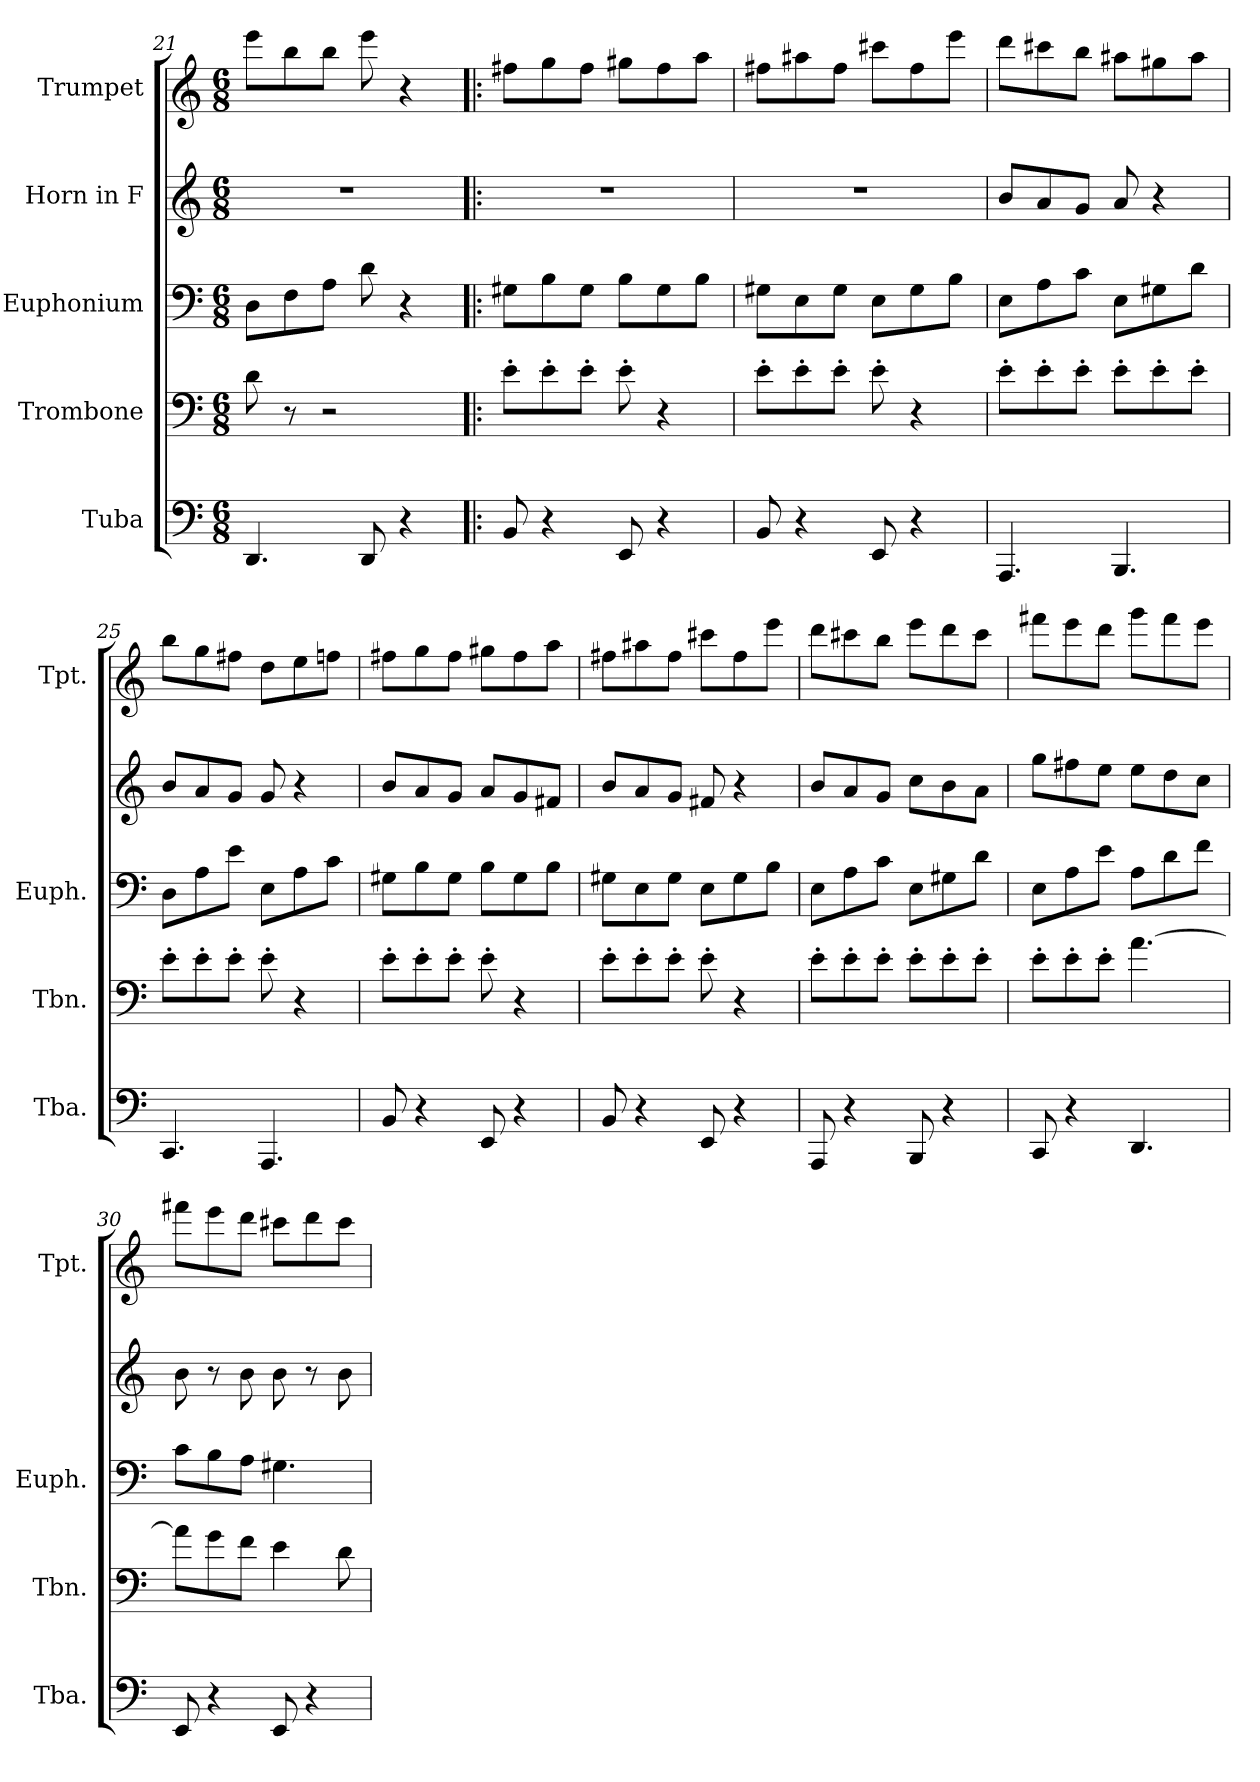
**kern	**kern	**kern	**kern	**kern
*part5	*part4	*part3	*part2	*part1
*staff5	*staff4	*staff3	*staff2	*staff1
*I"Tuba	*I"Trombone	*I"Euphonium	*I"Horn in F	*I"Trumpet
*I'Tba.	*I'Tbn.	*I'Euph.	*	*I'Tpt.
*clefF4	*clefF4	*clefF4	*clefG2	*clefG2
*	*	*	*ITrd4c7	*ITrd1c2
*k[]	*k[]	*k[]	*k[b-]	*k[b-e-]
*M6/8	*M6/8	*M6/8	*M6/8	*M6/8
=21	=21	=21	=21	=21
4.DD/	8d\	8D\L	2.r	8ddd\L
.	8r	8F\	.	8aa\
.	2r	8A\J	.	8aa\J
8DD/	.	8d\	.	8ddd\
4r	.	4r	.	4r
!!LO:LB:g=z
=22!|:	=22!|:	=22!|:	=22!|:	=22!|:
8BB/	8e'\L	8G#X\L	2.r	8een\L
4r	8e'\	8B\	.	8ff\
.	8e'\J	8G#\J	.	8ee\J
8EE/	8e'\	8B\L	.	8ff#X\L
4r	4r	8G#\	.	8ee\
.	.	8B\J	.	8gg\J
=23	=23	=23	=23	=23
8BB/	8e'\L	8G#X\L	2.r	8een\L
4r	8e'\	8E\	.	8gg#X\
.	8e'\J	8G#\J	.	8ee\J
8EE/	8e'\	8E\L	.	8bbn\L
4r	4r	8G#\	.	8ee\
.	.	8B\J	.	8ddd\J
=24	=24	=24	=24	=24
4.AAA/	8e'\L	8E\L	8e/L	8ccc\L
.	8e'\	8A\	8d/	8bbn\
.	8e'\J	8c\J	8c/J	8aa\J
4.BBB/	8e'\L	8E\L	8d/	8gg#X\L
.	8e'\	8G#X\	4r	8ff#X\
.	8e'\J	8d\J	.	8gg#\J
=25	=25	=25	=25	=25
4.CC/	8e'\L	8D\L	8e/L	8aa\L
.	8e'\	8A\	8d/	8ff\
.	8e'\J	8e\J	8c/J	8een\J
4.AAA/	8e'\	8E\L	8c/	8cc\L
.	4r	8A\	4r	8dd\
.	.	8c\J	.	8ee-X\J
!!LO:PB:g=z
=26	=26	=26	=26	=26
8BB/	8e'\L	8G#X\L	8e/L	8een\L
4r	8e'\	8B\	8d/	8ff\
.	8e'\J	8G#\J	8c/J	8ee\J
8EE/	8e'\	8B\L	8d/L	8ff#X\L
4r	4r	8G#\	8c/	8ee\
.	.	8B\J	8Bn/J	8gg\J
=27	=27	=27	=27	=27
8BB/	8e'\L	8G#X\L	8e/L	8een\L
4r	8e'\	8E\	8d/	8gg#X\
.	8e'\J	8G#\J	8c/J	8ee\J
8EE/	8e'\	8E\L	8Bn/	8bbn\L
4r	4r	8G#\	4r	8ee\
.	.	8B\J	.	8ddd\J
=28	=28	=28	=28	=28
8AAA/	8e'\L	8E\L	8e/L	8ccc\L
4r	8e'\	8A\	8d/	8bbn\
.	8e'\J	8c\J	8c/J	8aa\J
8BBB/	8e'\L	8E\L	8f\L	8ddd\L
4r	8e'\	8G#X\	8e\	8ccc\
.	8e'\J	8d\J	8d\J	8bb\J
=29	=29	=29	=29	=29
8CC/	8e'\L	8E\L	8cc\L	8eeen\L
4r	8e'\	8A\	8bn\	8ddd\
.	8e'\J	8e\J	8a\J	8ccc\J
4.DD/	[4.a\	8A\L	8a\L	8fff\L
.	.	8d\	8g\	8eee\
.	.	8f\J	8f\J	8ddd\J
!!LO:LB:g=z
=30	=30	=30	=30	=30
8EE/	8a\L]	8c\L	8e\	8eeen\L
4r	8g\	8B\	8r	8ddd\
.	8f\J	8A\J	8e\	8ccc\J
8EE/	4e\	4.G#X\	8e\	8bbn\L
4r	.	.	8r	8ccc\
.	8d\	.	8e\	8bb\J
=	=	=	=	=
*-	*-	*-	*-	*-
